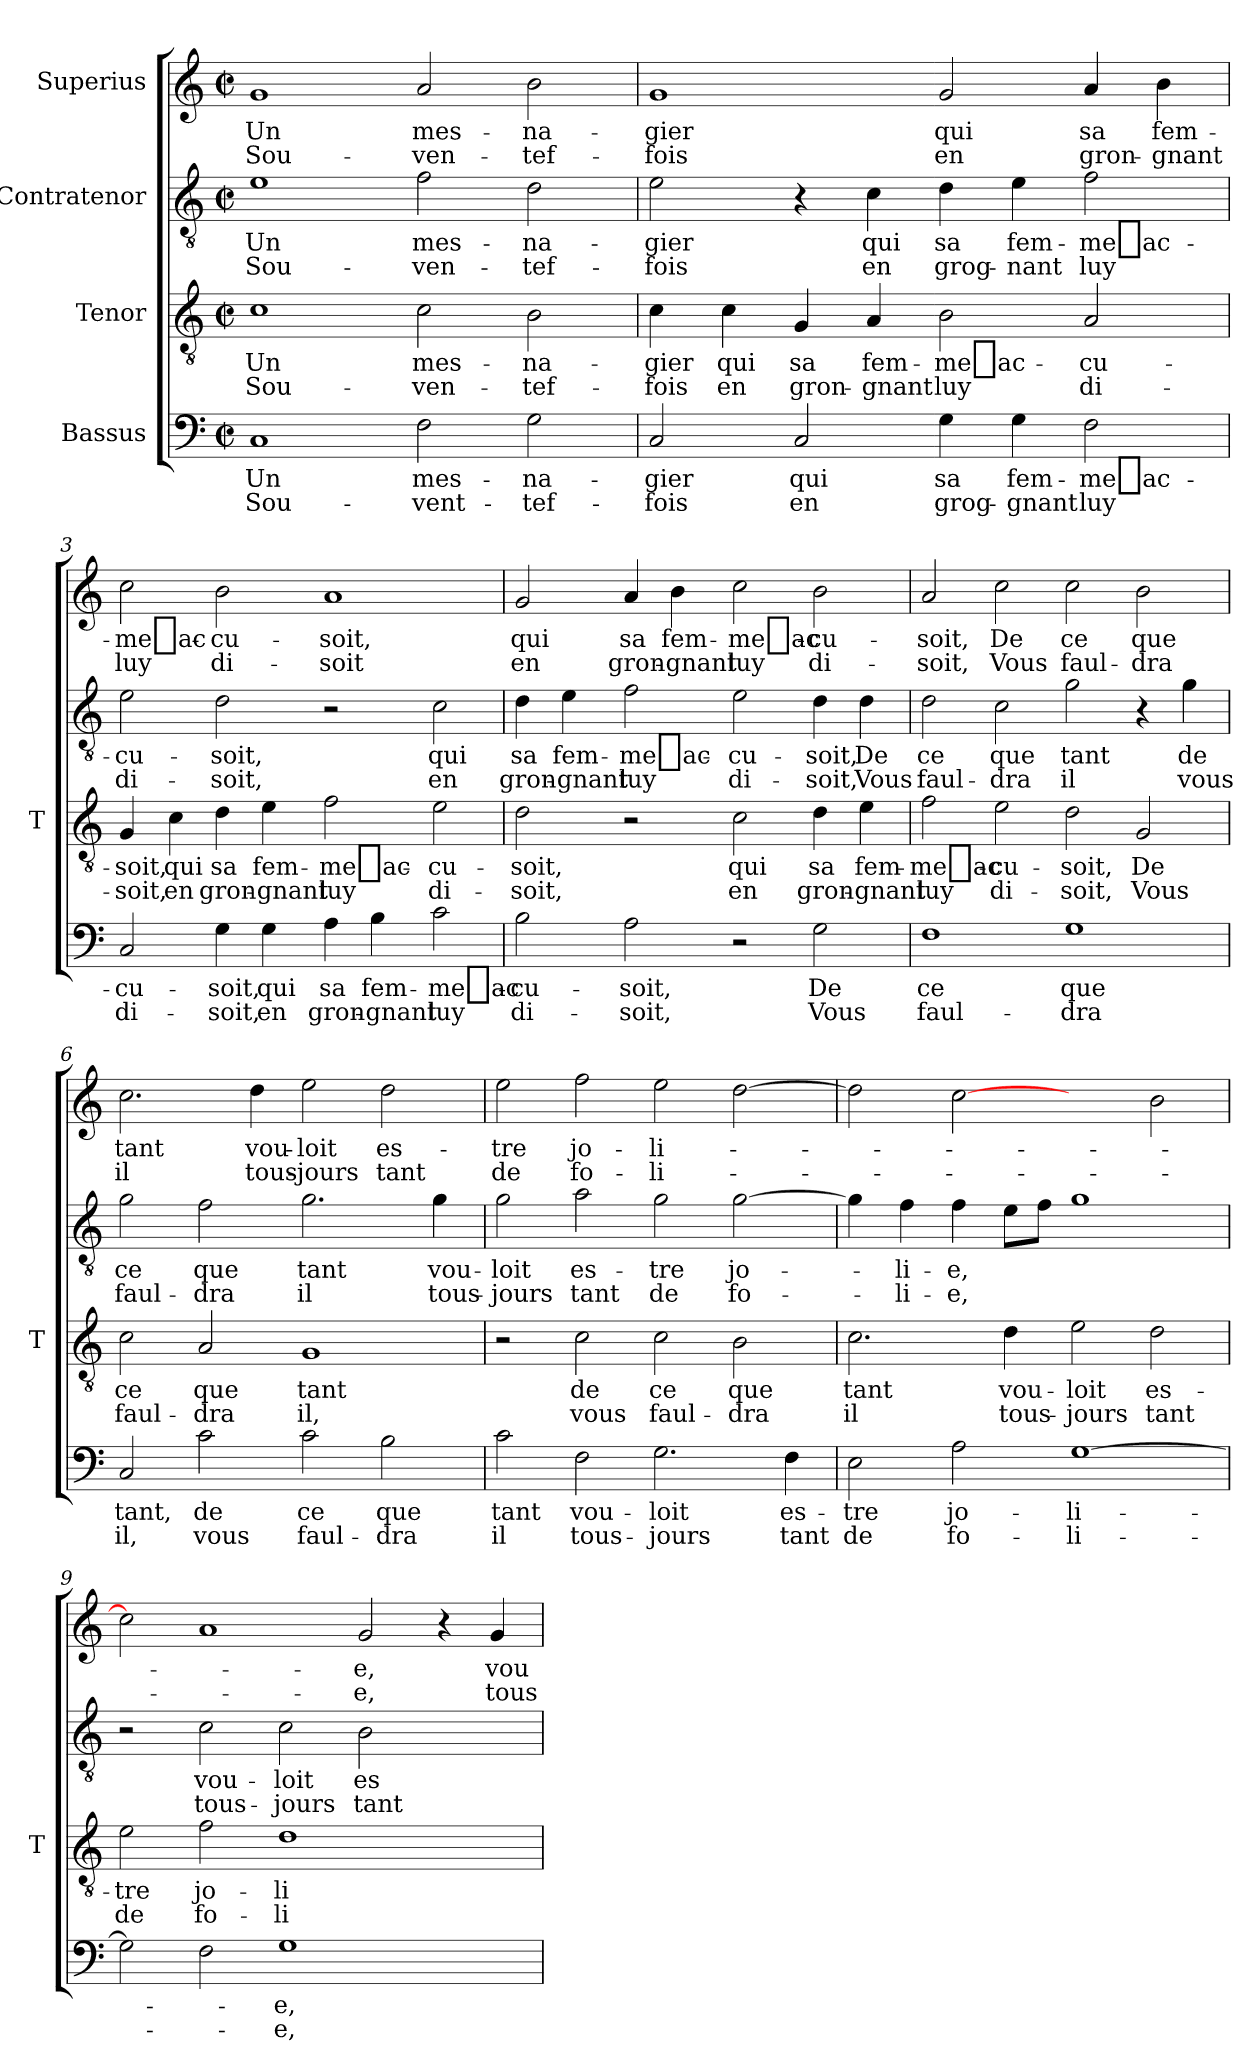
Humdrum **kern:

**kern	**text	**text	**kern	**text	**text	**kern	**text	**text	**kern	**text	**text
*part4	*part4	*part4	*part3	*part3	*part3	*part2	*part2	*part2	*part1	*part1	*part1
*staff4	*staff4	*staff4	*staff3	*staff3	*staff3	*staff2	*staff2	*staff2	*staff1	*staff1	*staff1
*I"Bassus	*	*	*I"Tenor	*	*	*I"Contratenor	*	*	*I"Superius	*	*
*	*	*	*I'T	*	*	*	*	*	*	*	*
*clefF4	*	*	*clefGv2	*	*	*clefGv2	*	*	*clefG2	*	*
*k[]	*	*	*k[]	*	*	*k[]	*	*	*k[]	*	*
*C:	*	*	*C:	*	*	*C:	*	*	*C:	*	*
*M2/2	*	*	*M2/2	*	*	*M2/2	*	*	*M2/2	*	*
*met(c|)	*	*	*met(c|)	*	*	*met(c|)	*	*	*met(c|)	*	*
=1	=1	=1	=1	=1	=1	=1	=1	=1	=1	=1	=1
1C	-Un	Sou-	1c	-Un	Sou-	1e	-Un	Sou-	1g	-Un	Sou-
2F	mes-	vent-	2c	mes-	ven-	2f	mes-	ven-	2a	mes-	ven-
2G	na-	tef-	2B	na-	tef-	2d	na-	tef-	2b	na-	tef-
=2	=2	=2	=2	=2	=2	=2	=2	=2	=2	=2	=2
2C	-gier	-fois	4c	-gier	-fois	2e	-gier	-fois	1g	-gier	-fois
.	.	.	4c	-qui	-en	.	.	.	.	.	.
2C	-qui	-en	4G	-sa	gron-	4r	.	.	.	.	.
.	.	.	4A	fem-	-gnant	4c	-qui	-en	.	.	.
4G	-sa	grog-	2B	me_ac-	-luy	4d	-sa	grog-	2g	-qui	-en
4G	fem-	-gnant	.	.	.	4e	fem-	-nant	.	.	.
2F	me_ac-	-luy	2A	cu-	di-	2f	me_ac-	-luy	4a	-sa	gron-
.	.	.	.	.	.	.	.	.	4b	fem-	-gnant
=3	=3	=3	=3	=3	=3	=3	=3	=3	=3	=3	=3
2C	cu-	di-	4G	-soit,	-soit,	2e	cu-	di-	2cc	me_ac-	-luy
.	.	.	4c	-qui	-en	.	.	.	.	.	.
4G	-soit,	-soit,	4d	-sa	gron-	2d	-soit,	-soit,	2b	cu-	di-
4G	-qui	-en	4e	fem-	-gnant	.	.	.	.	.	.
4A	-sa	gron-	2f	me_ac-	-luy	2r	.	.	1a	-soit,	-soit
4B	fem-	-gnant	.	.	.	.	.	.	.	.	.
2c	me_ac-	-luy	2e	cu-	di-	2c	-qui	-en	.	.	.
=4	=4	=4	=4	=4	=4	=4	=4	=4	=4	=4	=4
2B	cu-	di-	2d	-soit,	-soit,	4d	-sa	gron-	2g	-qui	-en
.	.	.	.	.	.	4e	fem-	-gnant	.	.	.
2A	-soit,	-soit,	2r	.	.	2f	me_ac-	-luy	4a	-sa	gron-
.	.	.	.	.	.	.	.	.	4b	fem-	-gnant
2r	.	.	2c	-qui	-en	2e	cu-	di-	2cc	me_ac-	-luy
2G	-De	-Vous	4d	-sa	gron-	4d	-soit,	-soit,	2b	cu-	di-
.	.	.	4e	fem-	-gnant	4d	-De	-Vous	.	.	.
=5	=5	=5	=5	=5	=5	=5	=5	=5	=5	=5	=5
1F	-ce	faul-	2f	me_ac-	-luy	2d	-ce	faul-	2a	-soit,	-soit,
.	.	.	2e	cu-	di-	2c	-que	-dra	2cc	-De	-Vous
1G	-que	-dra	2d	-soit,	-soit,	2g	-tant	-il	2cc	-ce	faul-
.	.	.	2G	-De	-Vous	4r	.	.	2b	-que	-dra
.	.	.	.	.	.	4g	-de	-vous	.	.	.
=6	=6	=6	=6	=6	=6	=6	=6	=6	=6	=6	=6
2C	-tant,	-il,	2c	-ce	faul-	2g	-ce	faul-	2.cc	-tant	-il
2c	-de	-vous	2A	-que	-dra	2f	-que	-dra	.	.	.
.	.	.	.	.	.	.	.	.	4dd	vou-	tous-
2c	-ce	faul-	1G	-tant	-il,	2.g	-tant	-il	2ee	-loit	-jours
2B	-que	-dra	.	.	.	.	.	.	2dd	es-	-tant
.	.	.	.	.	.	4g	vou-	tous-	.	.	.
=7	=7	=7	=7	=7	=7	=7	=7	=7	=7	=7	=7
2c	-tant	-il	2r	.	.	2g	-loit	-jours	2ee	-tre	-de
2F	vou-	tous-	2c	-de	-vous	2a	es-	-tant	2ff	jo-	fo-
2.G	-loit	-jours	2c	-ce	faul-	2g	-tre	-de	2ee	li-	li-
.	.	.	2B	-que	-dra	[2g	jo-	fo-	[2dd	.	.
4F	es-	-tant	.	.	.	.	.	.	.	.	.
!!LO:PB:g=z
=8	=8	=8	=8	=8	=8	=8	=8	=8	=8	=8	=8
2E	-tre	-de	2.c	-tant	-il	4g]	.	.	2dd]	.	.
.	.	.	.	.	.	4f	li-	li-	.	.	.
2A	jo-	fo-	.	.	.	4f	-e,	-e,	[2cc	.	.
.	.	.	4d	vou-	tous-	8eL	.	.	.	.	.
.	.	.	.	.	.	8fJ	.	.	.	.	.
[1G	li-	li-	2e	-loit	-jours	1g	.	.	2ryy	.	.
.	.	.	2d	es-	-tant	.	.	.	2b	.	.
=9	=9	=9	=9	=9	=9	=9	=9	=9	=9	=9	=9
2G]	.	.	2e	-tre	-de	2r	.	.	2cc]	.	.
2F	.	.	2f	jo-	fo-	2c	vou-	tous-	1a	.	.
1G	-e,	-e,	1d	li-	li-	2c	-loit	-jours	.	.	.
.	.	.	.	.	.	2B	es-	-tant	2g	-e,	-e,
2ryy	.	.	2ryy	.	.	2ryy	.	.	4r	.	.
.	.	.	.	.	.	.	.	.	4g	vou-	tous-
=	=	=	=	=	=	=	=	=	=	=	=
*-	*-	*-	*-	*-	*-	*-	*-	*-	*-	*-	*-
